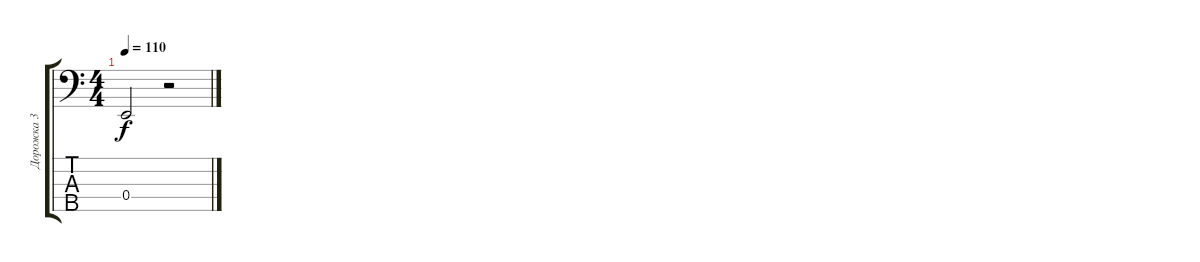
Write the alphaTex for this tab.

\track ("Дорожка 3" "Дорожка 3") {instrument electricbasspick}
\staff {score tabs}
\tuning (G2 D2 A1 E1 B0) {hide}
\ts (4 4)
\tempo 110
\clef f4
\ks c
0.4{t}.2{dy f} r.2
